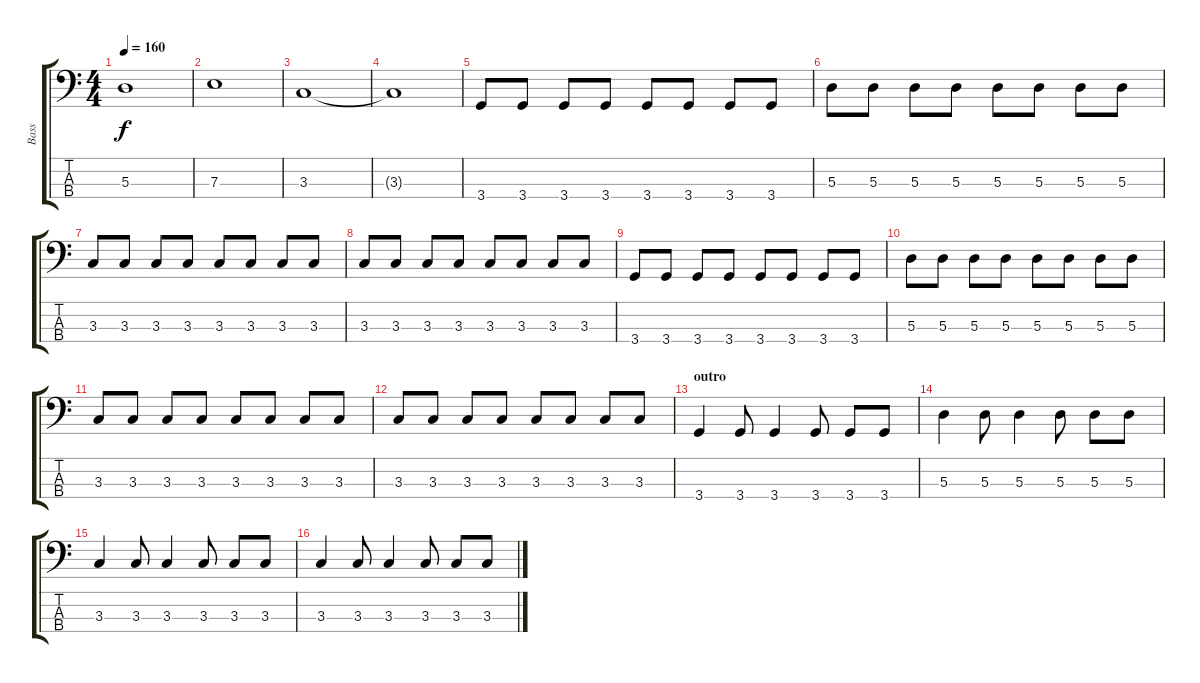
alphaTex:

\track ("Bass" "Bass") {instrument electricbasspick}
\staff {score tabs}
\tuning (G2 D2 A1 E1) {hide}
\ts (4 4)
\tempo 160
\clef f4
\ks c
5.3.1{dy f} |
7.3.1 |
3.3.1 |
3.3{t}.1 |
3.4.8 3.4.8 3.4.8 3.4.8 3.4.8 3.4.8 3.4.8 3.4.8 |
5.3.8 5.3.8 5.3.8 5.3.8 5.3.8 5.3.8 5.3.8 5.3.8 |
3.3.8 3.3.8 3.3.8 3.3.8 3.3.8 3.3.8 3.3.8 3.3.8 |
3.3.8 3.3.8 3.3.8 3.3.8 3.3.8 3.3.8 3.3.8 3.3.8 |
3.4.8 3.4.8 3.4.8 3.4.8 3.4.8 3.4.8 3.4.8 3.4.8 |
5.3.8 5.3.8 5.3.8 5.3.8 5.3.8 5.3.8 5.3.8 5.3.8 |
3.3.8 3.3.8 3.3.8 3.3.8 3.3.8 3.3.8 3.3.8 3.3.8 |
3.3.8 3.3.8 3.3.8 3.3.8 3.3.8 3.3.8 3.3.8 3.3.8 |
\section ("" "outro")
3.4.4 3.4.8 3.4.4 3.4.8 3.4.8 3.4.8 |
5.3.4 5.3.8 5.3.4 5.3.8 5.3.8 5.3.8 |
3.3.4 3.3.8 3.3.4 3.3.8 3.3.8 3.3.8 |
3.3.4 3.3.8 3.3.4 3.3.8 3.3.8 3.3.8
